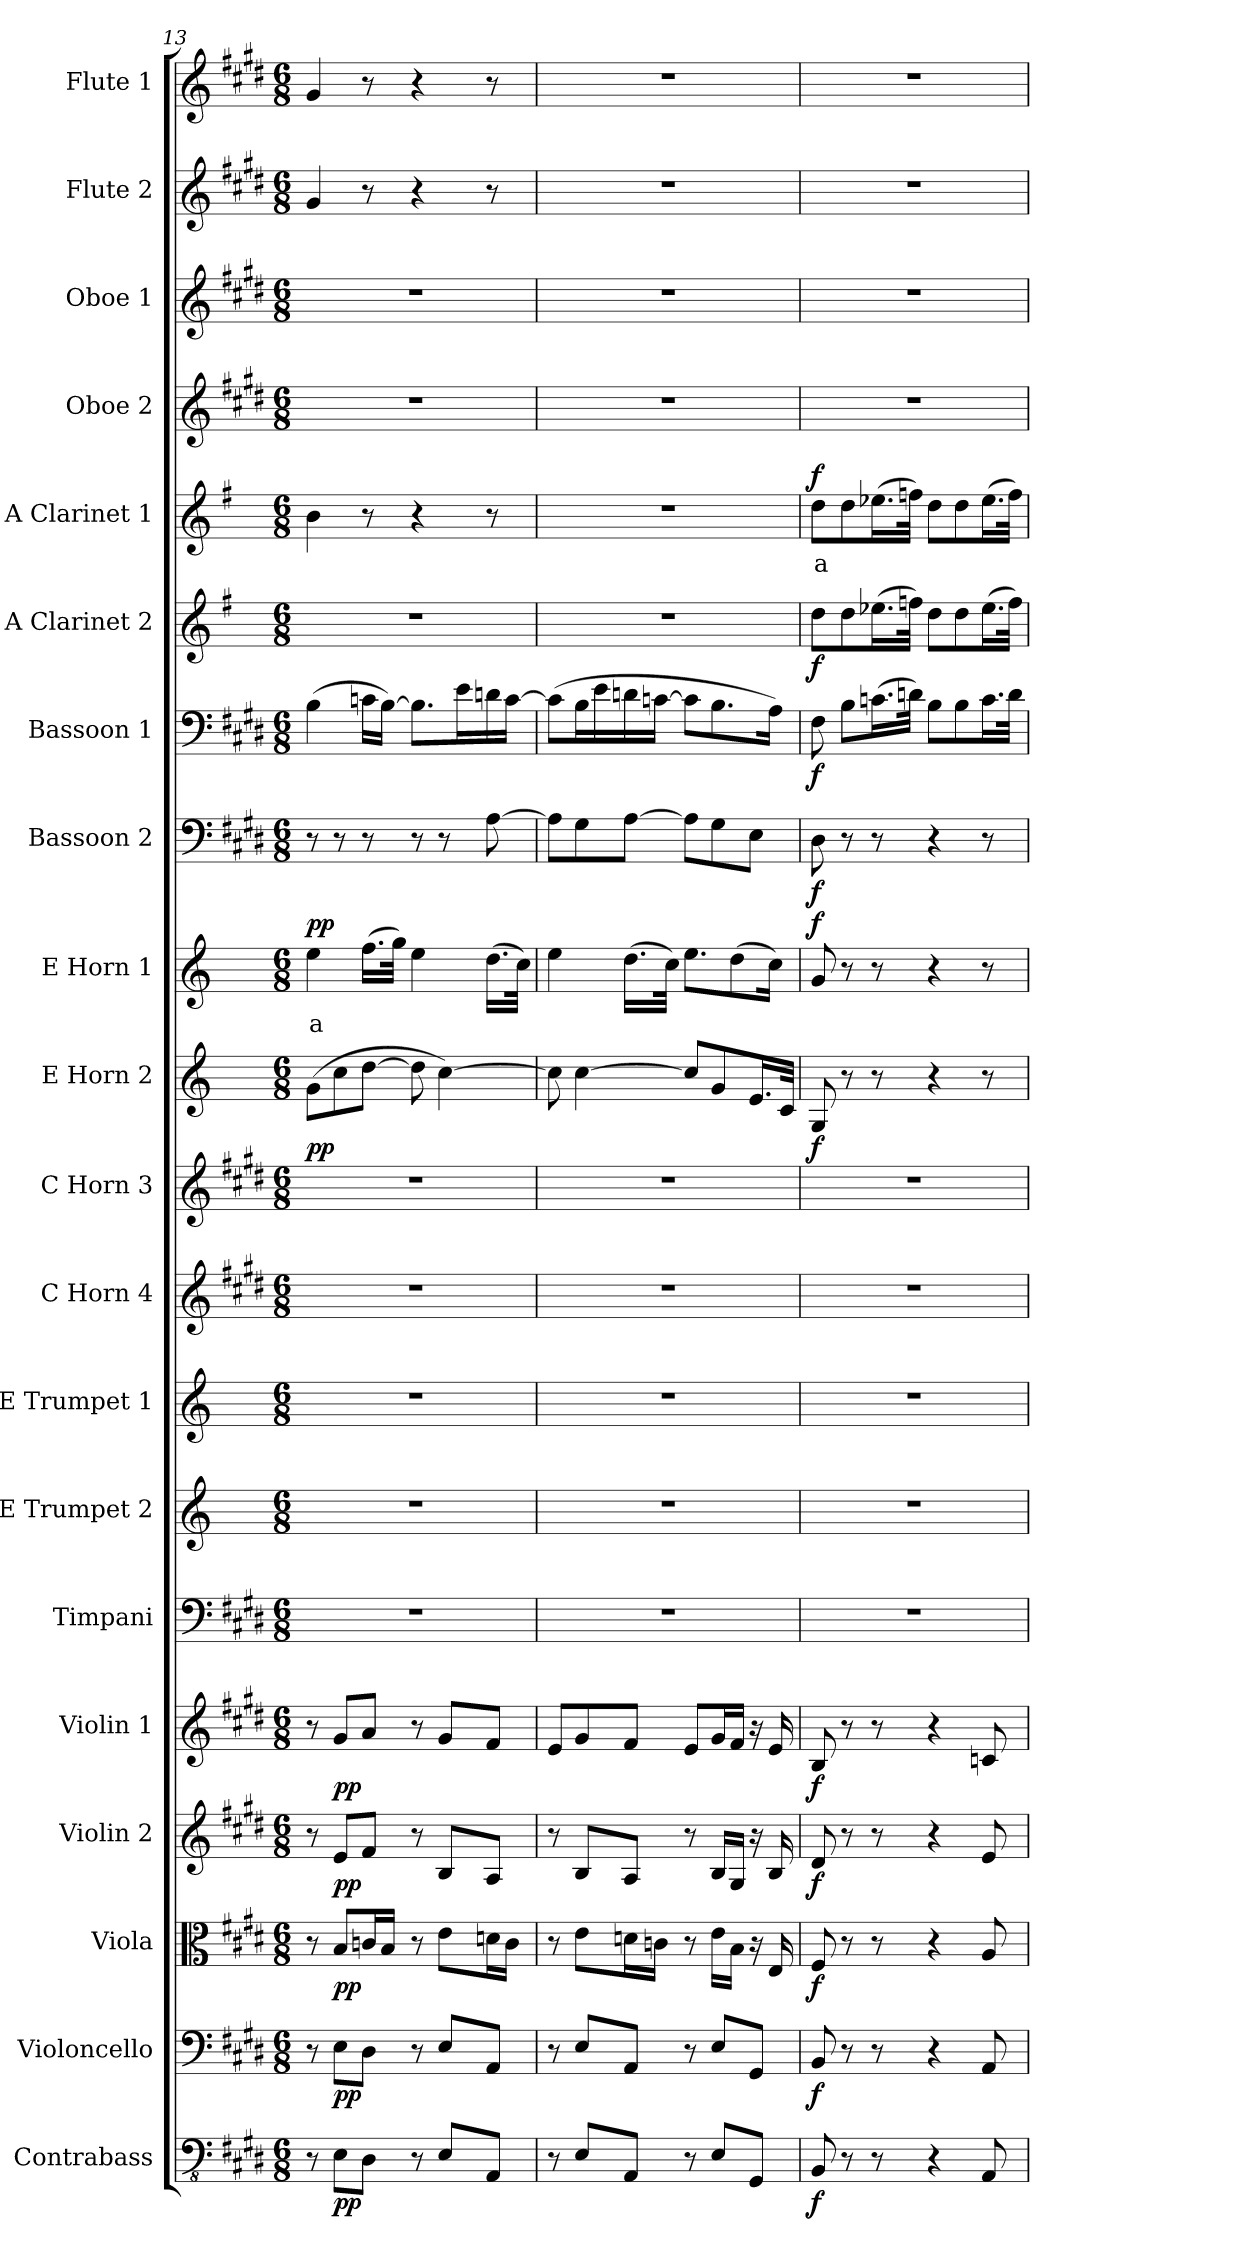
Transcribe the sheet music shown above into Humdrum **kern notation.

**kern	**dynam	**kern	**dynam	**kern	**dynam	**kern	**dynam	**kern	**dynam	**kern	**kern	**kern	**kern	**kern	**kern	**dynam	**kern	**text	**dynam	**kern	**dynam	**kern	**dynam	**kern	**dynam	**kern	**text	**dynam	**kern	**kern	**kern	**kern
*part20	*part20	*part19	*part19	*part18	*part18	*part17	*part17	*part16	*part16	*part15	*part14	*part13	*part12	*part11	*part10	*part10	*part9	*part9	*part9	*part8	*part8	*part7	*part7	*part6	*part6	*part5	*part5	*part5	*part4	*part3	*part2	*part1
*staff20	*staff20	*staff19	*staff19	*staff18	*staff18	*staff17	*staff17	*staff16	*staff16	*staff15	*staff14	*staff13	*staff12	*staff11	*staff10	*staff10	*staff9	*staff9	*staff9	*staff8	*staff8	*staff7	*staff7	*staff6	*staff6	*staff5	*staff5	*staff5	*staff4	*staff3	*staff2	*staff1
*I"Contrabass	*	*I"Violoncello	*	*I"Viola	*	*I"Violin 2	*	*I"Violin 1	*	*I"Timpani	*I"E Trumpet 2	*I"E Trumpet 1	*I"C Horn 4	*I"C Horn 3	*I"E Horn 2	*	*I"E Horn 1	*	*	*I"Bassoon 2	*	*I"Bassoon 1	*	*I"A Clarinet 2	*	*I"A Clarinet 1	*	*	*I"Oboe 2	*I"Oboe 1	*I"Flute 2	*I"Flute 1
*I'Cb	*	*I'Vc	*	*I'Vla	*	*I'Vln 2	*	*I'Vln 1	*	*I'Timp	*I'Tpt 2	*I'Tpt 1	*I'Hn 4	*I'Hn 3	*I'Hn 2	*	*I'Hn 1	*	*	*I'Bsn 2	*	*I'Bsn 1	*	*I'Cl 2	*	*I'Cl 1	*	*	*I'Ob 2	*I'Ob 1	*I'Fl 2	*I'Fl 1
*clefFv4	*	*clefF4	*	*clefC3	*	*clefG2	*	*clefG2	*	*clefF4	*clefG2	*clefG2	*clefG2	*clefG2	*clefG2	*	*clefG2	*	*	*clefF4	*	*clefF4	*	*clefG2	*	*clefG2	*	*	*clefG2	*clefG2	*clefG2	*clefG2
*	*	*	*	*	*	*	*	*	*	*	*ITrd-2c-4	*ITrd-2c-4	*ITrd7c12	*ITrd7c12	*ITrd5c8	*	*ITrd5c8	*	*	*	*	*	*	*ITrd2c3	*	*ITrd2c3	*	*	*	*	*	*
*k[f#c#g#d#]	*	*k[f#c#g#d#]	*	*k[f#c#g#d#]	*	*k[f#c#g#d#]	*	*k[f#c#g#d#]	*	*k[f#c#g#d#]	*k[f#c#g#d#]	*k[f#c#g#d#]	*k[f#c#g#d#]	*k[f#c#g#d#]	*k[f#c#g#d#]	*	*k[f#c#g#d#]	*	*	*k[f#c#g#d#]	*	*k[f#c#g#d#]	*	*k[f#c#g#d#]	*	*k[f#c#g#d#]	*	*	*k[f#c#g#d#]	*k[f#c#g#d#]	*k[f#c#g#d#]	*k[f#c#g#d#]
*M6/8	*	*M6/8	*	*M6/8	*	*M6/8	*	*M6/8	*	*M6/8	*M6/8	*M6/8	*M6/8	*M6/8	*M6/8	*	*M6/8	*	*	*M6/8	*	*M6/8	*	*M6/8	*	*M6/8	*	*	*M6/8	*M6/8	*M6/8	*M6/8
=13	=13	=13	=13	=13	=13	=13	=13	=13	=13	=13	=13	=13	=13	=13	=13	=13	=13	=13	=13	=13	=13	=13	=13	=13	=13	=13	=13	=13	=13	=13	=13	=13
!	!	!	!	!	!	!	!	!	!	!	!	!	!	!	!	!LO:DY:b	!	!LO:LY:color=#FF0000	!LO:DY:b	!	!	!	!	!	!	!	!	!	!	!	!	!
8r	.	8r	.	8r	.	8r	.	8r	.	2.r	2.r	2.r	2.r	2.r	(8B\L	pp	4g#\	a	pp	8r	.	(4B\	.	2.r	.	4g#\	.	.	2.r	2.r	4g#/	4g#/
!	!LO:DY:b	!	!LO:DY:b	!	!LO:DY:b	!	!LO:DY:b	!	!LO:DY:b	!	!	!	!	!	!	!	!	!	!	!	!	!	!	!	!	!	!	!	!	!	!	!
8EE\L	pp	8E\L	pp	8B/L	pp	8e/L	pp	8g#/L	pp	.	.	.	.	.	8e\	.	.	.	.	8r	.	.	.	.	.	.	.	.	.	.	.	.
8DD#\J	.	8D#\J	.	16cn/L	.	8f#/J	.	8a/J	.	.	.	.	.	.	[8f#\J	.	(16.a\LL	.	.	8r	.	16cn\LL	.	.	.	8r	.	.	.	.	8r	8r
.	.	.	.	16B/JJ	.	.	.	.	.	.	.	.	.	.	.	.	.	.	.	.	.	[16B\JJ)	.	.	.	.	.	.	.	.	.	.
.	.	.	.	.	.	.	.	.	.	.	.	.	.	.	.	.	32b\JJk)	.	.	.	.	.	.	.	.	.	.	.	.	.	.	.
8r	.	8r	.	8r	.	8r	.	8r	.	.	.	.	.	.	8f#\]	.	4g#\	.	.	8r	.	8.B\L]	.	.	.	4r	.	.	.	.	4r	4r
8EE/L	.	8E/L	.	8e\L	.	8B/L	.	8g#/L	.	.	.	.	.	.	[4e\)	.	.	.	.	8r	.	.	.	.	.	.	.	.	.	.	.	.
.	.	.	.	.	.	.	.	.	.	.	.	.	.	.	.	.	.	.	.	.	.	16e\L	.	.	.	.	.	.	.	.	.	.
8AAA/J	.	8AA/J	.	16dn\L	.	8A/J	.	8f#/J	.	.	.	.	.	.	.	.	(16.f#\LL	.	.	[8A\	.	16dn\	.	.	.	8r	.	.	.	.	8r	8r
.	.	.	.	16c\JJ	.	.	.	.	.	.	.	.	.	.	.	.	.	.	.	.	.	[16c\JJ	.	.	.	.	.	.	.	.	.	.
.	.	.	.	.	.	.	.	.	.	.	.	.	.	.	.	.	32e\JJk)	.	.	.	.	.	.	.	.	.	.	.	.	.	.	.
!!LO:PB:g=z
=14	=14	=14	=14	=14	=14	=14	=14	=14	=14	=14	=14	=14	=14	=14	=14	=14	=14	=14	=14	=14	=14	=14	=14	=14	=14	=14	=14	=14	=14	=14	=14	=14
8r	.	8r	.	8r	.	8r	.	8e/L	.	2.r	2.r	2.r	2.r	2.r	8e\]	.	4g#\	.	.	8A\L]	.	(8c\L]	.	2.r	.	2.r	.	.	2.r	2.r	2.r	2.r
8EE/L	.	8E/L	.	8e\L	.	8B/L	.	8g#/	.	.	.	.	.	.	[4e\	.	.	.	.	8G#\	.	16B\L	.	.	.	.	.	.	.	.	.	.
.	.	.	.	.	.	.	.	.	.	.	.	.	.	.	.	.	.	.	.	.	.	16e\	.	.	.	.	.	.	.	.	.	.
8AAA/J	.	8AA/J	.	16dn\L	.	8A/J	.	8f#/J	.	.	.	.	.	.	.	.	(16.f#\LL	.	.	[8A\J	.	16dn\	.	.	.	.	.	.	.	.	.	.
.	.	.	.	16cn\JJ	.	.	.	.	.	.	.	.	.	.	.	.	.	.	.	.	.	[16cn\JJ	.	.	.	.	.	.	.	.	.	.
.	.	.	.	.	.	.	.	.	.	.	.	.	.	.	.	.	32e\JJk)	.	.	.	.	.	.	.	.	.	.	.	.	.	.	.
8r	.	8r	.	8r	.	8r	.	8e/L	.	.	.	.	.	.	8e/L]	.	8.g#\L	.	.	8A\L]	.	8c\L]	.	.	.	.	.	.	.	.	.	.
8EE/L	.	8E/L	.	16e\LL	.	16B/LL	.	16g#/L	.	.	.	.	.	.	8B/	.	.	.	.	8G#\	.	8.B\	.	.	.	.	.	.	.	.	.	.
.	.	.	.	16B\JJ	.	16G#/JJ	.	16f#/JJ	.	.	.	.	.	.	.	.	(8f#\	.	.	.	.	.	.	.	.	.	.	.	.	.	.	.
8GGG#/J	.	8GG#/J	.	16r	.	16r	.	16r	.	.	.	.	.	.	16.G#/L	.	.	.	.	8E\J	.	.	.	.	.	.	.	.	.	.	.	.
.	.	.	.	16E/	.	16B/	.	16e/	.	.	.	.	.	.	.	.	16e\Jk)	.	.	.	.	16A\Jk)	.	.	.	.	.	.	.	.	.	.
.	.	.	.	.	.	.	.	.	.	.	.	.	.	.	32E/JJk	.	.	.	.	.	.	.	.	.	.	.	.	.	.	.	.	.
=15	=15	=15	=15	=15	=15	=15	=15	=15	=15	=15	=15	=15	=15	=15	=15	=15	=15	=15	=15	=15	=15	=15	=15	=15	=15	=15	=15	=15	=15	=15	=15	=15
!	!LO:DY:b	!	!LO:DY:b	!	!LO:DY:b	!	!LO:DY:b	!	!LO:DY:b	!	!	!	!	!	!	!LO:DY:b	!	!	!LO:DY:b	!	!LO:DY:b	!	!LO:DY:b	!	!LO:DY:b	!	!LO:LY:color=#FF0000	!LO:DY:b	!	!	!	!
8BBB/	f	8BB/	f	8F#/	f	8d#/	f	8B/	f	2.r	2.r	2.r	2.r	2.r	8BB/	f	8B/	.	f	8D#\	f	8F#\	f	8b\L	f	8b\L	a	f	2.r	2.r	2.r	2.r
8r	.	8r	.	8r	.	8r	.	8r	.	.	.	.	.	.	8r	.	8r	.	.	8r	.	8B\L	.	8b\	.	8b\	.	.	.	.	.	.
8r	.	8r	.	8r	.	8r	.	8r	.	.	.	.	.	.	8r	.	8r	.	.	8r	.	(16.cn\L	.	(16.ccn\L	.	(16.ccn\L	.	.	.	.	.	.
.	.	.	.	.	.	.	.	.	.	.	.	.	.	.	.	.	.	.	.	.	.	32dn\JJk)	.	32ddn\JJk)	.	32ddn\JJk)	.	.	.	.	.	.
4r	.	4r	.	4r	.	4r	.	4r	.	.	.	.	.	.	4r	.	4r	.	.	4r	.	8B\L	.	8b\L	.	8b\L	.	.	.	.	.	.
.	.	.	.	.	.	.	.	.	.	.	.	.	.	.	.	.	.	.	.	.	.	8B\	.	8b\	.	8b\	.	.	.	.	.	.
8AAA/	.	8AA/	.	8A/	.	8e/	.	8cn/	.	.	.	.	.	.	8r	.	8r	.	.	8r	.	16.c\L	.	(16.cc\L	.	(16.cc\L	.	.	.	.	.	.
.	.	.	.	.	.	.	.	.	.	.	.	.	.	.	.	.	.	.	.	.	.	32d\JJk	.	32dd\JJk)	.	32dd\JJk)	.	.	.	.	.	.
=	=	=	=	=	=	=	=	=	=	=	=	=	=	=	=	=	=	=	=	=	=	=	=	=	=	=	=	=	=	=	=	=
*-	*-	*-	*-	*-	*-	*-	*-	*-	*-	*-	*-	*-	*-	*-	*-	*-	*-	*-	*-	*-	*-	*-	*-	*-	*-	*-	*-	*-	*-	*-	*-	*-
